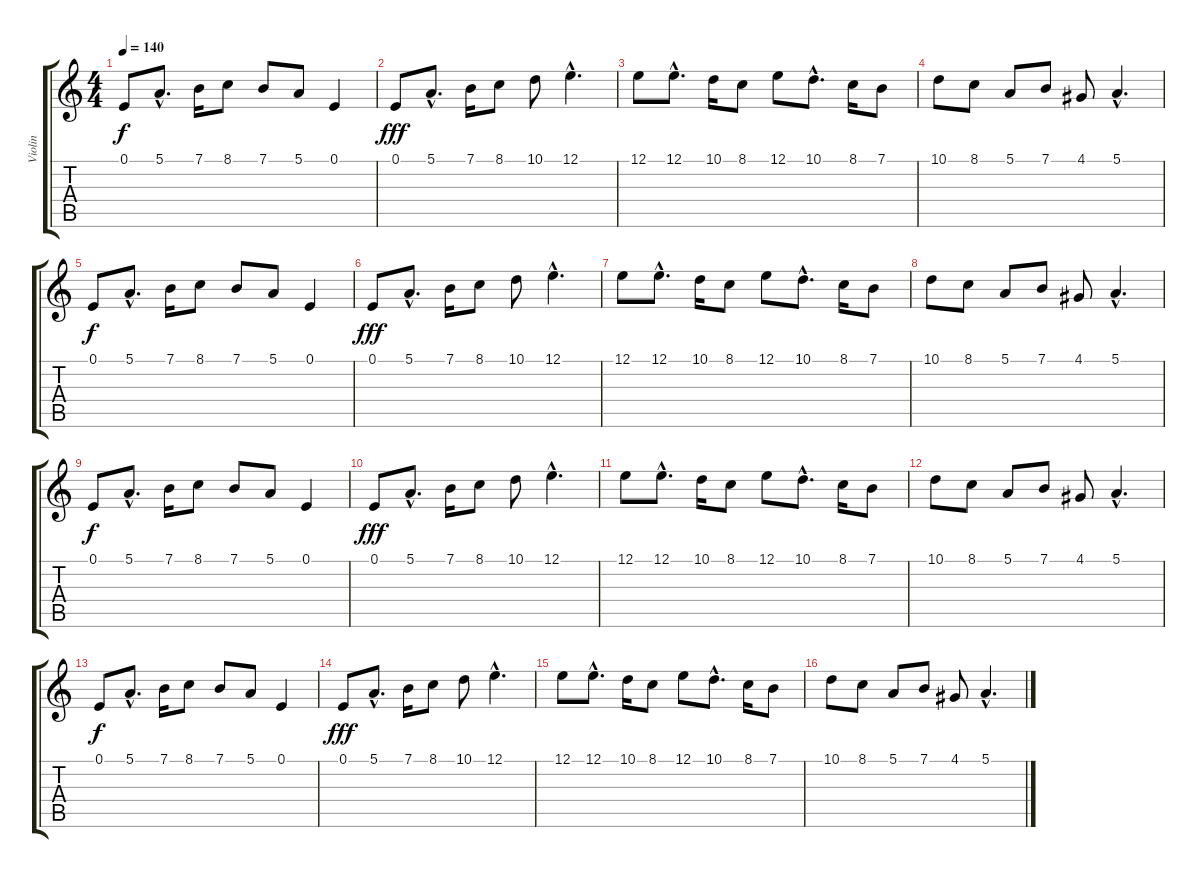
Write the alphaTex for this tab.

\track ("Violin" "Violin") {instrument violin}
\staff {score tabs}
\tuning (E4 B3 G3 D3 A2 E2) {hide}
\ts (4 4)
\tempo 140
\clef g2
\ks c
0.1.8{dy f} 5.1{hac}.8{d} 7.1.16 8.1.8 7.1.8 5.1.8 0.1.4 |
0.1.8{dy fff} 5.1{hac}.8{d} 7.1.16 8.1.8 10.1.8 12.1{hac}.4{d} |
12.1.8 12.1{hac}.8{d} 10.1.16 8.1.8 12.1.8 10.1{hac}.8{d} 8.1.16 7.1.8 |
10.1.8 8.1.8 5.1.8 7.1.8 4.1.8 5.1{hac}.4{d} |
0.1.8{dy f} 5.1{hac}.8{d} 7.1.16 8.1.8 7.1.8 5.1.8 0.1.4 |
0.1.8{dy fff} 5.1{hac}.8{d} 7.1.16 8.1.8 10.1.8 12.1{hac}.4{d} |
12.1.8 12.1{hac}.8{d} 10.1.16 8.1.8 12.1.8 10.1{hac}.8{d} 8.1.16 7.1.8 |
10.1.8 8.1.8 5.1.8 7.1.8 4.1.8 5.1{hac}.4{d} |
0.1.8{dy f} 5.1{hac}.8{d} 7.1.16 8.1.8 7.1.8 5.1.8 0.1.4 |
0.1.8{dy fff} 5.1{hac}.8{d} 7.1.16 8.1.8 10.1.8 12.1{hac}.4{d} |
12.1.8 12.1{hac}.8{d} 10.1.16 8.1.8 12.1.8 10.1{hac}.8{d} 8.1.16 7.1.8 |
10.1.8 8.1.8 5.1.8 7.1.8 4.1.8 5.1{hac}.4{d} |
0.1.8{dy f} 5.1{hac}.8{d} 7.1.16 8.1.8 7.1.8 5.1.8 0.1.4 |
0.1.8{dy fff} 5.1{hac}.8{d} 7.1.16 8.1.8 10.1.8 12.1{hac}.4{d} |
12.1.8 12.1{hac}.8{d} 10.1.16 8.1.8 12.1.8 10.1{hac}.8{d} 8.1.16 7.1.8 |
10.1.8 8.1.8 5.1.8 7.1.8 4.1.8 5.1{hac}.4{d}
